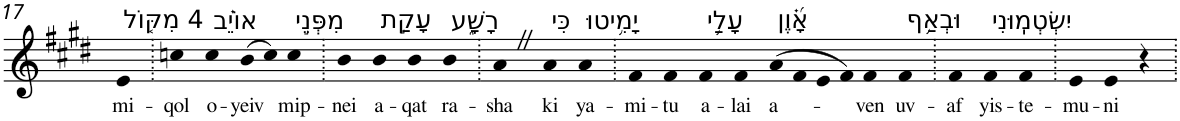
**kern	**text
*part1	*part1
*staff1	*staff1
*I"Piano	*
*I'Pno	*
!!LO:PB:g=z
*clefG2	*
*k[f#c#g#d#]	*
*E:	*
=17	=17
!LO:TX:a:t=4 מִקּ֤וֹל	!
!	!LO:LY:b
4e	mi-
=18.	=18.
!	!LO:LY:b
4ccn	-qol
!LO:TX:a:t=אוֹיֵ֗ב	!
!	!LO:LY:b
4cc	o-
!	!LO:LY:b
(>8b	-yeiv
8cc)	.
!LO:TX:a:t=מִפְּנֵ֣י	!
!	!LO:LY:b
4cc	mip-
=19.	=19.
!	!LO:LY:b
4b	-nei
!LO:TX:a:t=עָקַ֣ת	!
!	!LO:LY:b
4b	a-
!	!LO:LY:b
4b	-qat
!LO:TX:a:t=רָשָׁ֑ע	!
!	!LO:LY:b
4b	ra-
=20.	=20.
!	!LO:LY:b
4aZ	-sha
!LO:TX:a:t=כִּי	!
!	!LO:LY:b
4a	ki
!LO:TX:a:t=יָמִ֥יטוּ	!
!	!LO:LY:b
4a	ya-
=21.	=21.
!	!LO:LY:b
4f#	-mi-
!	!LO:LY:b
4f#	-tu
!LO:TX:a:t=עָלַ֥י	!
!	!LO:LY:b
4f#	a-
!	!LO:LY:b
4f#	-lai
!LO:TX:a:t=אָ֝֗וֶן	!
!	!LO:LY:b
(>8a	a-
8f#	.
8e	.
8f#)	.
!	!LO:LY:b
4f#	-ven
!LO:TX:a:t=וּבְאַ֥ף	!
!	!LO:LY:b
4f#	uv-
=22.	=22.
!	!LO:LY:b
4f#	-af
!LO:TX:a:t=יִשְׂטְמֽוּנִי	!
!	!LO:LY:b
4f#	yis-
!	!LO:LY:b
4f#	-te-
=23.	=23.
!	!LO:LY:b
4e	-mu-
!	!LO:LY:b
4e	-ni
4r	.
=.	=.
*-	*-
